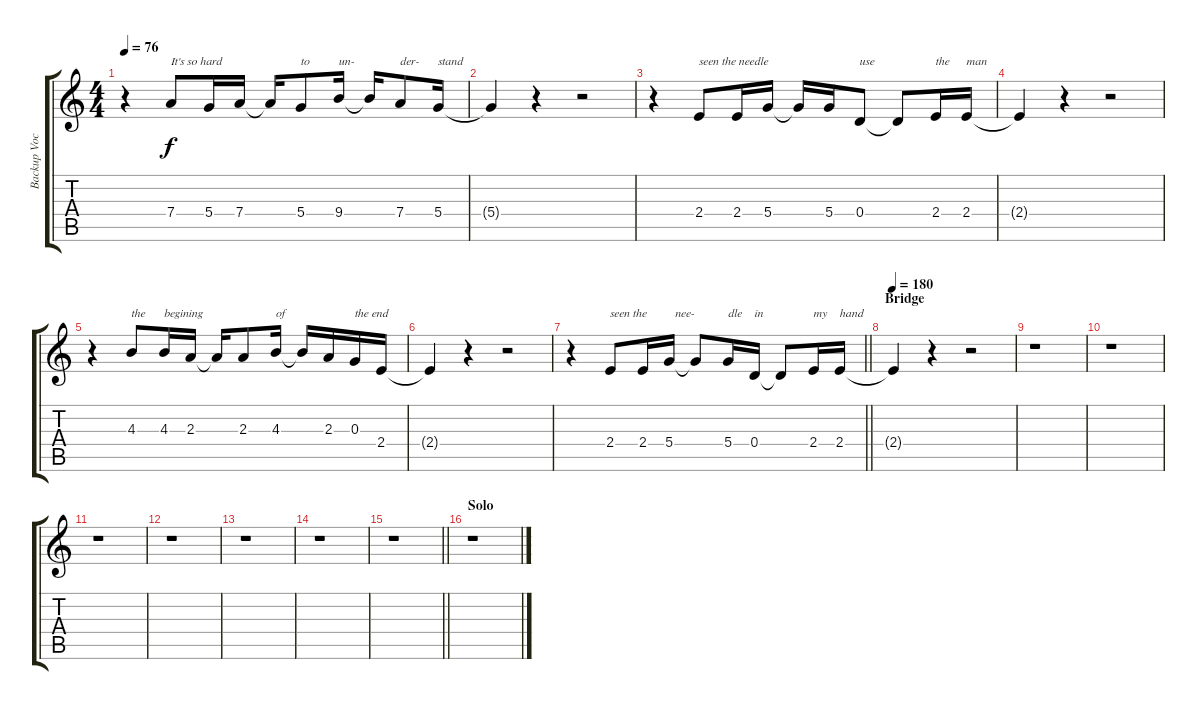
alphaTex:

\track ("Backup Vocals" "Backup Voc") {instrument overdrivenguitar}
\staff {score tabs}
\tuning (E4 B3 G3 D3 A2 E2) {hide}
\ts (4 4)
\tempo 76
\clef g2
\ks c
r.4{dy f} 7.4.8{txt "It's so hard"} 5.4.16 7.4.16 7.4{t}.16 5.4.8{txt "to"} 9.4.16{txt "un-"} 9.4{t}.16 7.4.8{txt "der-"} 5.4.16{txt "stand"} |
5.4{t}.4 r.4 r.2 |
r.4 2.4.8{txt "seen the needle"} 2.4.16 5.4.16 5.4{t}.16 5.4.16 0.4.8{txt "use"} 0.4{t}.8 2.4.16{txt "the"} 2.4.16{txt "man"} |
2.4{t}.4 r.4 r.2 |
r.4 4.3.8{txt "the"} 4.3.16{txt "begining"} 2.3.16 2.3{t}.16 2.3.8 4.3.16{txt "of"} 4.3{t}.16 2.3.16 0.3.16{txt "the end"} 2.4.16 |
2.4{t}.4 r.4 r.2 |
\barLineRight lightlight
r.4 2.4.8{txt "seen the"} 2.4.16 5.4.16{txt "  nee-"} 5.4{t}.8 5.4.16{txt "dle"} 0.4.16{txt "in"} 0.4{t}.8 2.4.16{txt "my"} 2.4.16{txt "hand"} |
\section ("" "Bridge")
\tempo 180
2.4{t}.4 r.4 r.2 |
r.1 |
r.1 |
r.1 |
r.1 |
r.1 |
r.1 |
\barLineRight lightlight
r.1 |
\section ("" "Solo")
r.1
